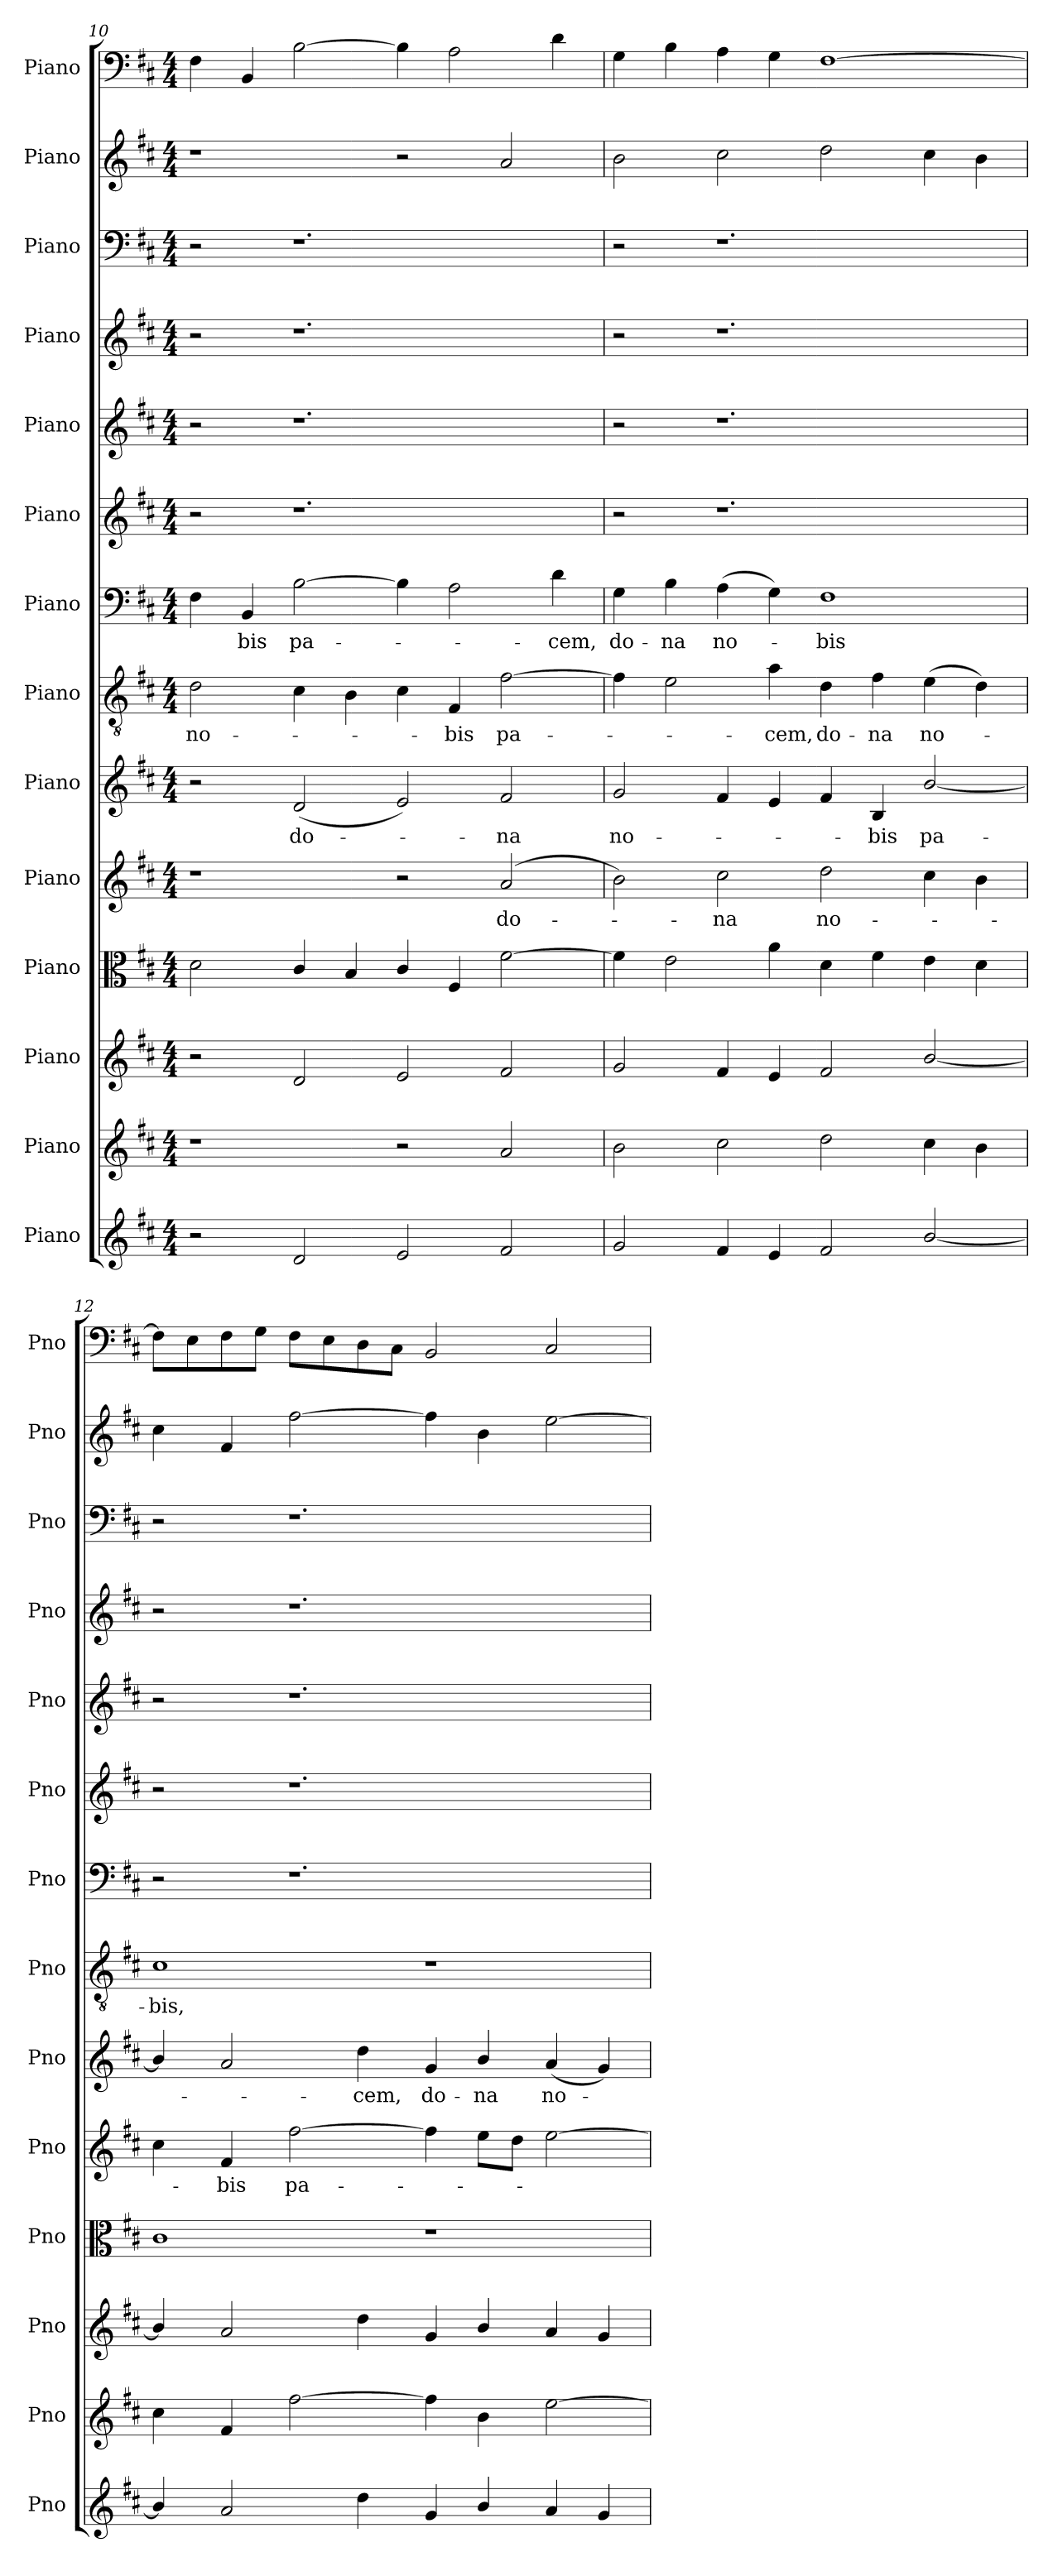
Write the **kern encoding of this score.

**kern	**kern	**kern	**kern	**kern	**text	**kern	**text	**kern	**text	**kern	**text	**kern	**kern	**kern	**kern	**kern	**kern
*part14	*part13	*part12	*part11	*part10	*part10	*part9	*part9	*part8	*part8	*part7	*part7	*part6	*part5	*part4	*part3	*part2	*part1
*staff14	*staff13	*staff12	*staff11	*staff10	*staff10	*staff9	*staff9	*staff8	*staff8	*staff7	*staff7	*staff6	*staff5	*staff4	*staff3	*staff2	*staff1
*I"Piano	*I"Piano	*I"Piano	*I"Piano	*I"Piano	*	*I"Piano	*	*I"Piano	*	*I"Piano	*	*I"Piano	*I"Piano	*I"Piano	*I"Piano	*I"Piano	*I"Piano
*I'Pno	*I'Pno	*I'Pno	*I'Pno	*I'Pno	*	*I'Pno	*	*I'Pno	*	*I'Pno	*	*I'Pno	*I'Pno	*I'Pno	*I'Pno	*I'Pno	*I'Pno
*clefG2	*clefG2	*clefG2	*clefC3	*clefG2	*	*clefG2	*	*clefGv2	*	*clefF4	*	*clefG2	*clefG2	*clefG2	*clefF4	*clefG2	*clefF4
*k[f#c#]	*k[f#c#]	*k[f#c#]	*k[f#c#]	*k[f#c#]	*	*k[f#c#]	*	*k[f#c#]	*	*k[f#c#]	*	*k[f#c#]	*k[f#c#]	*k[f#c#]	*k[f#c#]	*k[f#c#]	*k[f#c#]
*D:	*D:	*D:	*D:	*D:	*	*D:	*	*D:	*	*D:	*	*D:	*D:	*D:	*D:	*D:	*D:
*M4/4	*M4/4	*M4/4	*M4/4	*M4/4	*	*M4/4	*	*M4/4	*	*M4/4	*	*M4/4	*M4/4	*M4/4	*M4/4	*M4/4	*M4/4
=10	=10	=10	=10	=10	=10	=10	=10	=10	=10	=10	=10	=10	=10	=10	=10	=10	=10
!	!	!	!	!	!	!	!	!	!LO:LY:b	!	!	!	!	!	!	!	!
2r	1r	2r	2d\	1r	.	2r	.	2d\	no-	4F#\	.	2r	2r	2r	2r	1r	4F#\
!	!	!	!	!	!	!	!	!	!	!	!LO:LY:b	!	!	!	!	!	!
.	.	.	.	.	.	.	.	.	.	4BB/	-bis	.	.	.	.	.	4BB/
!	!	!	!	!	!	!	!LO:LY:b	!	!	!	!LO:LY:b	!	!	!	!	!	!
2d/	.	2d/	4c#/	.	.	(<2d/	do-	4c#\	.	[2B\	pa-	1.r	1.r	1.r	1.r	.	[2B\
.	.	.	4B/	.	.	.	.	4B\	.	.	.	.	.	.	.	.	.
2e/	2r	2e/	4c#/	2r	.	2e/)	.	4c#\	.	4B\]	.	.	.	.	.	2r	4B\]
!	!	!	!	!	!	!	!	!	!LO:LY:b	!	!	!	!	!	!	!	!
.	.	.	4F#/	.	.	.	.	4F#/	-bis	2A\	.	.	.	.	.	.	2A\
!	!	!	!	!	!LO:LY:b	!	!LO:LY:b	!	!LO:LY:b	!	!	!	!	!	!	!	!
2f#/	2a/	2f#/	[2f#\	(<2a/	do-	2f#/	-na	[2f#\	pa-	.	.	.	.	.	.	2a/	.
!	!	!	!	!	!	!	!	!	!	!	!LO:LY:b	!	!	!	!	!	!
.	.	.	.	.	.	.	.	.	.	4d\	-cem,	.	.	.	.	.	4d\
=11	=11	=11	=11	=11	=11	=11	=11	=11	=11	=11	=11	=11	=11	=11	=11	=11	=11
!	!	!	!	!	!	!	!LO:LY:b	!	!	!	!LO:LY:b	!	!	!	!	!	!
2g/	2b\	2g/	4f#\]	2b\)	.	2g/	no-	4f#\]	.	4G\	do-	2r	2r	2r	2r	2b\	4G\
!	!	!	!	!	!	!	!	!	!	!	!LO:LY:b	!	!	!	!	!	!
.	.	.	2e\	.	.	.	.	2e\	.	4B\	-na	.	.	.	.	.	4B\
!	!	!	!	!	!LO:LY:b	!	!	!	!	!	!LO:LY:b	!	!	!	!	!	!
4f#/	2cc#\	4f#/	.	2cc#\	-na	4f#/	.	.	.	(>4A\	no-	1.r	1.r	1.r	1.r	2cc#\	4A\
!	!	!	!	!	!	!	!	!	!LO:LY:b	!	!	!	!	!	!	!	!
4e/	.	4e/	4a\	.	.	4e/	.	4a\	-cem,	4G\)	.	.	.	.	.	.	4G\
!	!	!	!	!	!LO:LY:b	!	!	!	!LO:LY:b	!	!LO:LY:b	!	!	!	!	!	!
2f#/	2dd\	2f#/	4d\	2dd\	no-	4f#/	.	4d\	do-	1F#	-bis	.	.	.	.	2dd\	[1F#
!	!	!	!	!	!	!	!LO:LY:b	!	!LO:LY:b	!	!	!	!	!	!	!	!
.	.	.	4f#\	.	.	4B/	-bis	4f#\	-na	.	.	.	.	.	.	.	.
!	!	!	!	!	!	!	!LO:LY:b	!	!LO:LY:b	!	!	!	!	!	!	!	!
[2b/	4cc#\	[2b/	4e\	4cc#\	.	[2b/	pa-	(>4e\	no-	.	.	.	.	.	.	4cc#\	.
.	4b\	.	4d\	4b\	.	.	.	4d\)	.	.	.	.	.	.	.	4b\	.
=12	=12	=12	=12	=12	=12	=12	=12	=12	=12	=12	=12	=12	=12	=12	=12	=12	=12
!	!	!	!	!	!	!	!	!	!LO:LY:b	!	!	!	!	!	!	!	!
4b/]	4cc#\	4b/]	1c#	4cc#\	.	4b/]	.	1c#	-bis,	2r	.	2r	2r	2r	2r	4cc#\	8F#\L]
.	.	.	.	.	.	.	.	.	.	.	.	.	.	.	.	.	8E\
!	!	!	!	!	!LO:LY:b	!	!	!	!	!	!	!	!	!	!	!	!
2a/	4f#/	2a/	.	4f#/	-bis	2a/	.	.	.	.	.	.	.	.	.	4f#/	8F#\
.	.	.	.	.	.	.	.	.	.	.	.	.	.	.	.	.	8G\J
!	!	!	!	!	!LO:LY:b	!	!	!	!	!	!	!	!	!	!	!	!
.	[2ff#\	.	.	[2ff#\	pa-	.	.	.	.	1.r	.	1.r	1.r	1.r	1.r	[2ff#\	8F#\L
.	.	.	.	.	.	.	.	.	.	.	.	.	.	.	.	.	8E\
!	!	!	!	!	!	!	!LO:LY:b	!	!	!	!	!	!	!	!	!	!
4dd\	.	4dd\	.	.	.	4dd\	-cem,	.	.	.	.	.	.	.	.	.	8D\
.	.	.	.	.	.	.	.	.	.	.	.	.	.	.	.	.	8C#\J
!	!	!	!	!	!	!	!LO:LY:b	!	!	!	!	!	!	!	!	!	!
4g/	4ff#\]	4g/	1r	4ff#\]	.	4g/	do-	1r	.	.	.	.	.	.	.	4ff#\]	2BB/
!	!	!	!	!	!	!	!LO:LY:b	!	!	!	!	!	!	!	!	!	!
4b/	4b\	4b/	.	8ee\L	.	4b/	-na	.	.	.	.	.	.	.	.	4b\	.
.	.	.	.	8dd\J	.	.	.	.	.	.	.	.	.	.	.	.	.
!	!	!	!	!	!	!	!LO:LY:b	!	!	!	!	!	!	!	!	!	!
4a/	[2ee\	4a/	.	[2ee\	.	(<4a/	no-	.	.	.	.	.	.	.	.	[2ee\	2C#/
4g/	.	4g/	.	.	.	4g/)	.	.	.	.	.	.	.	.	.	.	.
=	=	=	=	=	=	=	=	=	=	=	=	=	=	=	=	=	=
*-	*-	*-	*-	*-	*-	*-	*-	*-	*-	*-	*-	*-	*-	*-	*-	*-	*-
